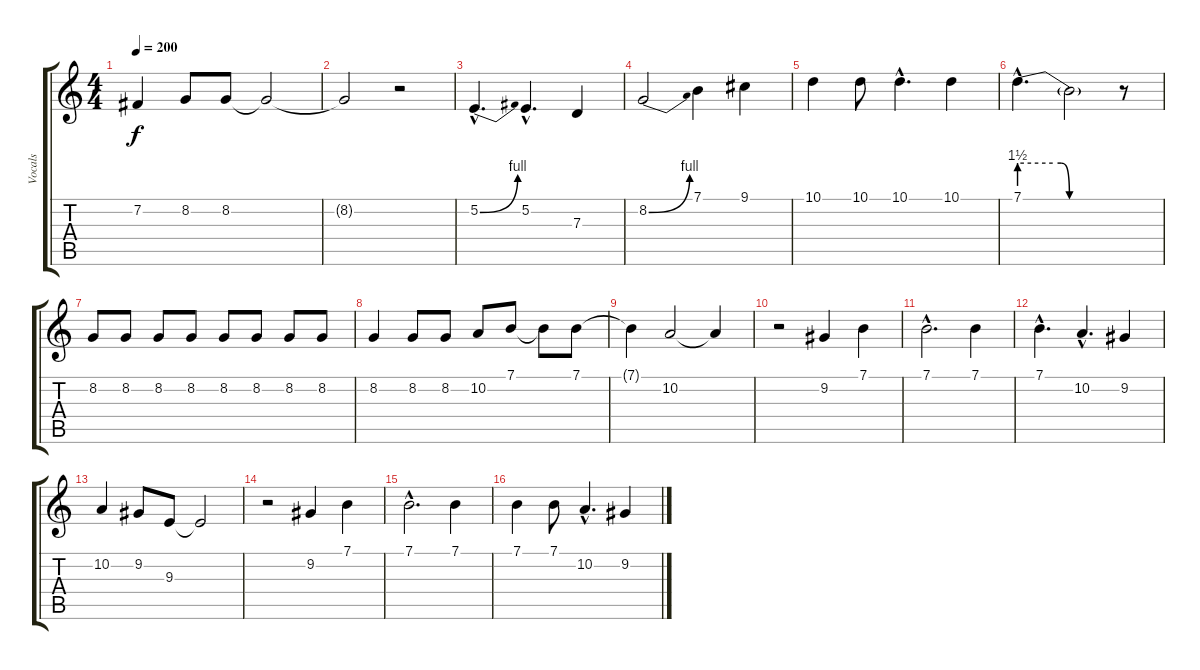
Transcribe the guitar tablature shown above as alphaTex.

\track ("Vocals" "Vocals") {instrument lead2sawtooth}
\staff {score tabs}
\tuning (E4 B3 G3 D3 A2 E2) {hide}
\ts (4 4)
\tempo 200
\clef g2
\ks c
7.2.4{dy f} 8.2.8 8.2.8 8.2{t}.2 |
8.2{t}.2 r.2 |
\section ("" "")
5.2{be (bend 0 0 60 4) hac}.4{d} 5.2{hac}.4{d} 7.3.4 |
8.2{be (bend 0 0 60 4)}.2 7.1.4 9.1.4 |
10.1.4 10.1.8 10.1{hac}.4{d} 10.1.4 |
7.1{be (custom 0 6 20 6 25 6 30 0 40 0 60 0) hac}.4{d} 7.1{t}.2 r.8 |
8.2.8 8.2.8 8.2.8 8.2.8 8.2.8 8.2.8 8.2.8 8.2.8 |
8.2.4 8.2.8 8.2.8 10.2.8 7.1.8 7.1{t}.8 7.1.8 |
7.1{t}.4 10.2.2 10.2{t}.4 |
r.2 9.2.4 7.1.4 |
\section ("" "")
7.1{hac}.2{d} 7.1.4 |
7.1{hac}.4{d} 10.2{hac}.4{d} 9.2.4 |
10.2.4 9.2.8 9.3.8 9.3{t}.2 |
r.2 9.2.4 7.1.4 |
7.1{hac}.2{d} 7.1.4 |
7.1.4 7.1.8 10.2{hac}.4{d} 9.2.4
